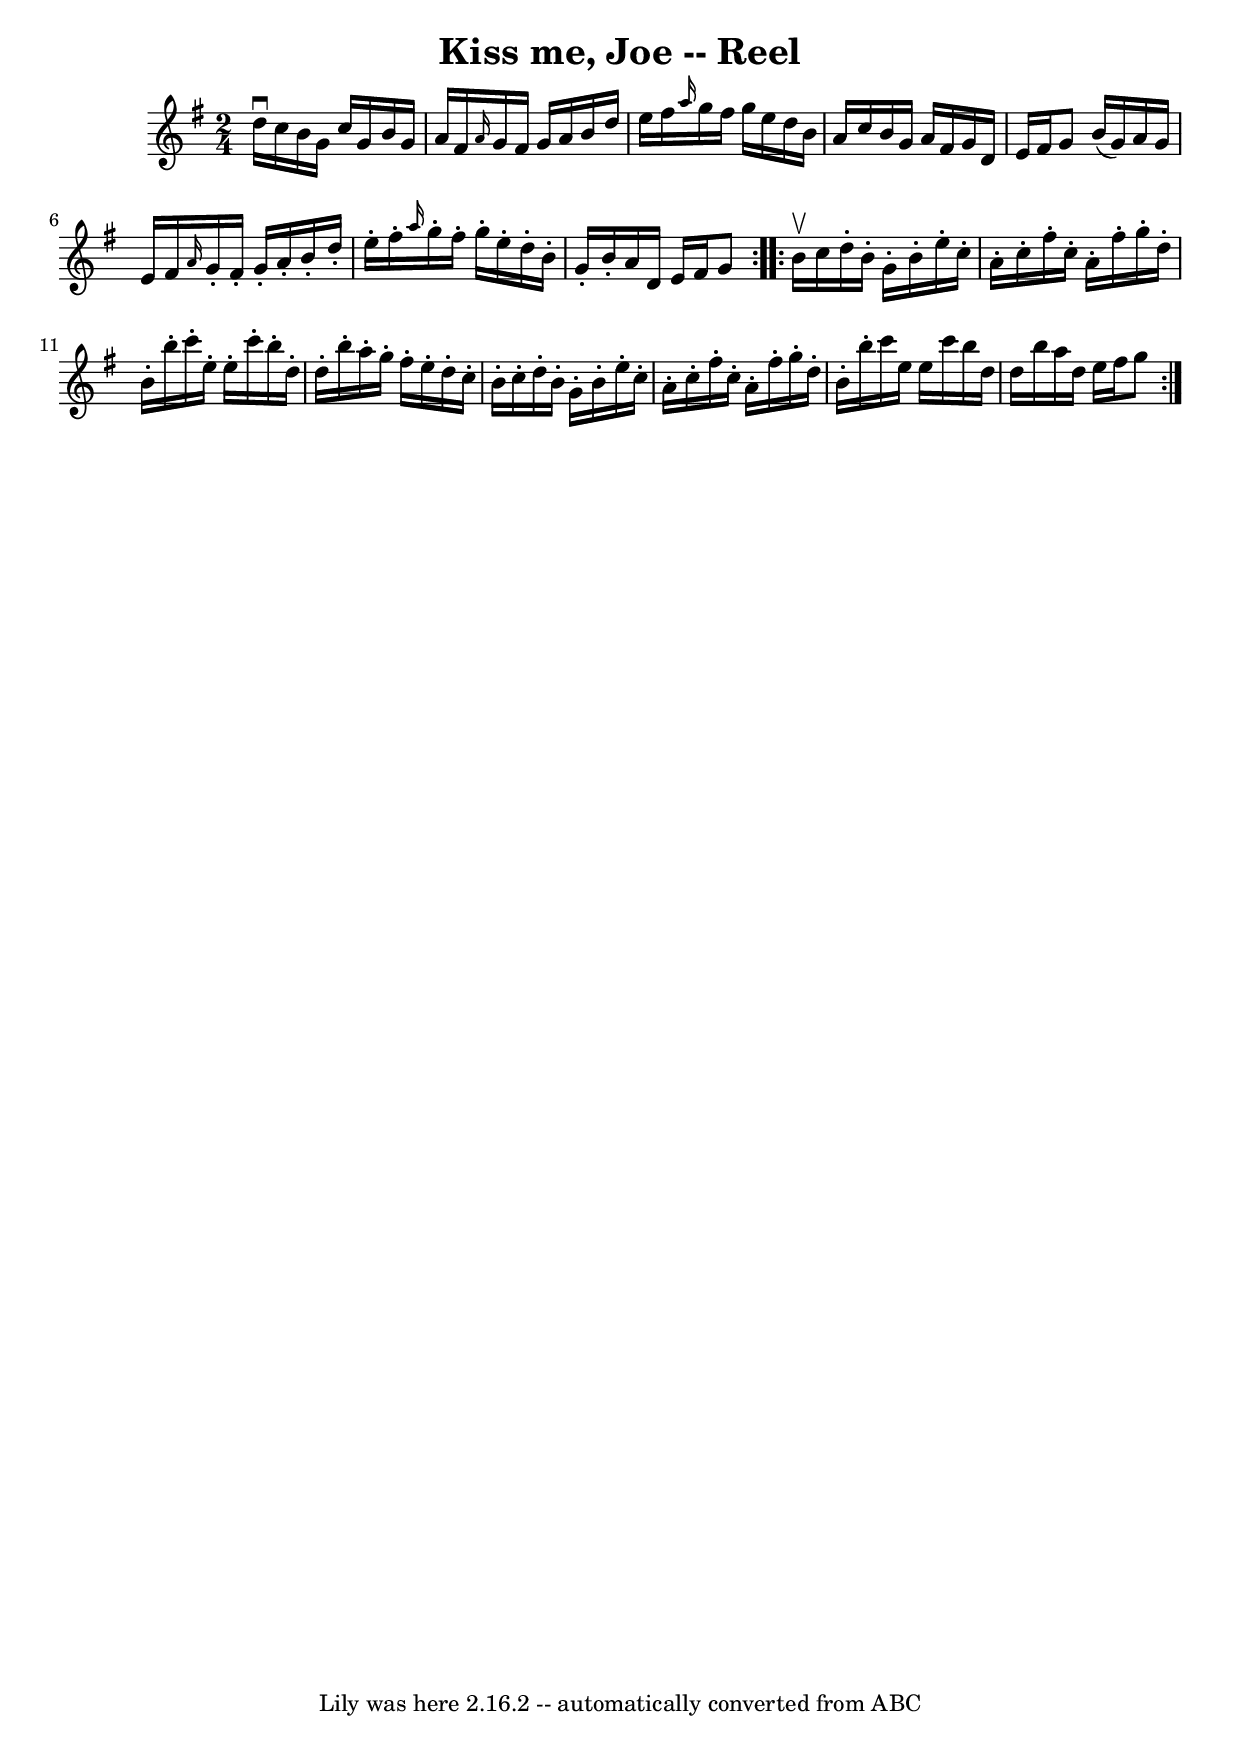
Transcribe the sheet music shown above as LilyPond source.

\version "2.16.2"
\include "Mammoth.ily"
\header {
	%% book = "Ryan's Mammoth Collection"
	crossRefNumber = "1"
	footnotes = ""
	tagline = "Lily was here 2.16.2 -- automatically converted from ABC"
	title = "Kiss me, Joe -- Reel"
}
voicedefault =  {


\repeat volta 2 {
\time 2/4 
\key g \major d''16^\downbow c''16  |
 b'16 g'16    
c''16 g'16 b'16 g'16 a'16 fis'16  |
 \grace { a'16  }   
g'16 fis'16 g'16 a'16 b'16 d''16 e''16 fis''16  |
 
\grace { a''16  } g''16 fis''16 g''16 e''16 d''16 b'16    
a'16 c''16  |
 b'16 g'16 a'16 fis'16 g'16 d'16    
e'16 fis'16  |
 g'8 b'16 (g'16) a'16 g'16 e'16    
fis'16  |
 \grace { a'16  } g'16 -. fis'16 -. g'16 -. a'16 -.  
 b'16 -. d''16 -. e''16 -. fis''16 -. |
 \grace { a''16  }   
g''16 -. fis''16 -. g''16 -. e''16 -. d''16 -. b'16 -. g'16 -.   
b'16 -. |
 a'16 d'16 e'16 fis'16 g'8  }     
\repeat volta 2 { b'16^\upbow c''16  |
 d''16 -. b'16 -. g'16 
-. b'16 -. e''16 -. c''16 -. a'16 -. c''16 -. |
 fis''16 -.   
c''16 -. a'16 -. fis''16 -. g''16 -. d''16 -. b'16 -. b''16 -. 
|
 c'''16 -. e''16 -. e''16 -. c'''16 -. b''16 -. d''16 -.   
d''16 -. b''16 -. |
 a''16 -. g''16 -. fis''16 -. e''16 -.      
 d''16 -. c''16 -. b'16 -. c''16 -. |
 d''16 -. b'16 -.   
g'16 -. b'16 -. e''16 -. c''16 -. a'16 -. c''16 -. |
 fis''16 
-. c''16 -. a'16 -. fis''16 -. g''16 -. d''16 -. b'16 -. b''16 -. 
|
 c'''16 e''16 e''16 c'''16 b''16 d''16 d''16    
b''16  |
 a''16 d''16 e''16 fis''16 g''8    }   
}

\score{
    <<

	\context Staff="default"
	{
	    \voicedefault 
	}

    >>
	\layout {
	}
	\midi {}
}
